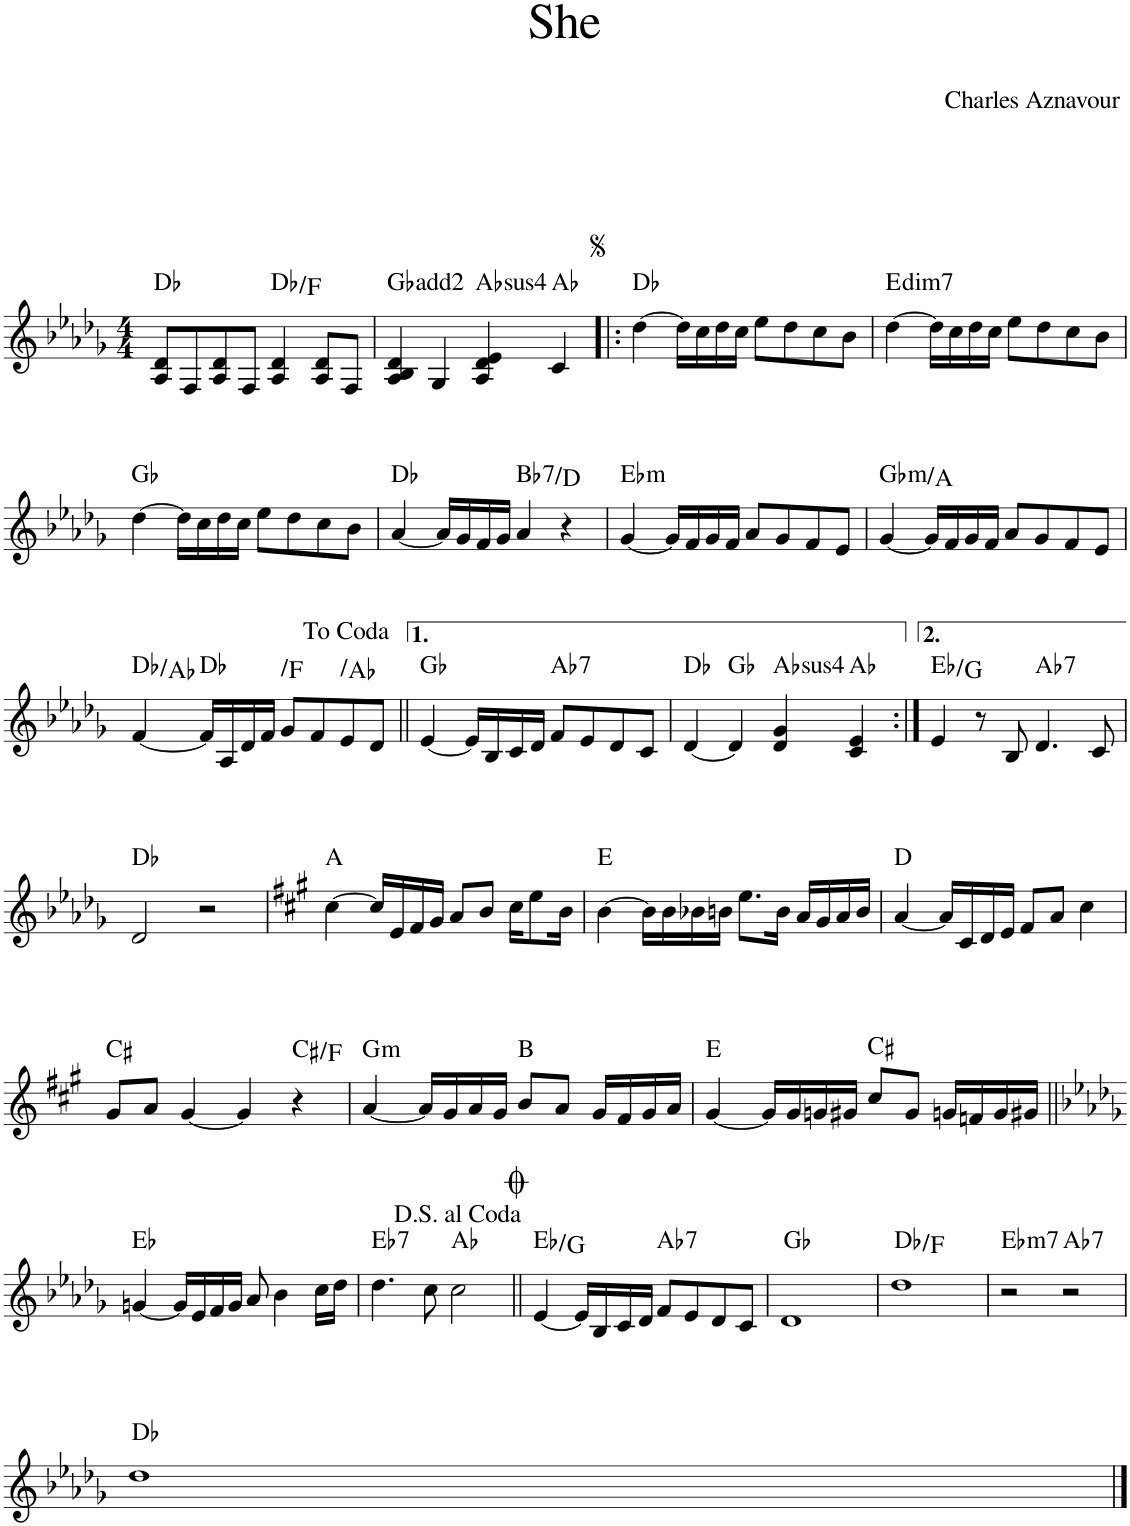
**kern	**harte
*part1	*part1
*staff1	*
*I"Piano	*
*I'Pno.	*
*clefG2	*
*k[b-e-a-d-g-]	*
*M4/4	*
=1	=1
8A-/ 8d-/L	Db:maj
8F/	.
8A-/ 8d-/	.
8F/J	.
4A-/ 4d-/	Db:maj/3
8A-/ 8d-/L	.
8F/J	.
=2	=2
4A-/ 4B-/ 4d-/	Gb:maj(2)
4G-/	.
!	!LO:H:kt=4
4A-/ 4d-/ 4e-/	Ab:sus4
4c/	Ab:maj
=3!|:	=3!|:
[4dd-\	Db:maj
16dd-\LL]	.
16cc\	.
16dd-\	.
16cc\JJ	.
8ee-\L	.
8dd-\	.
8cc\	.
8b-\J	.
=4	=4
!	!LO:H:kt=dim7
[4dd-\	E:dim7
16dd-\LL]	.
16cc\	.
16dd-\	.
16cc\JJ	.
8ee-\L	.
8dd-\	.
8cc\	.
8b-\J	.
!!LO:LB:g=z
=5	=5
[4dd-\	Gb:maj
16dd-\LL]	.
16cc\	.
16dd-\	.
16cc\JJ	.
8ee-\L	.
8dd-\	.
8cc\	.
8b-\J	.
=6	=6
[4a-/	Db:maj
16a-/LL]	.
16g-/	.
16f/	.
16g-/JJ	.
!	!LO:H:kt=7
4a-/	Bb:7/3
4r	.
=7	=7
!	!LO:H:kt=m
[4g-/	Eb:min
16g-/LL]	.
16f/	.
16g-/	.
16f/JJ	.
8a-/L	.
8g-/	.
8f/	.
8e-/J	.
=8	=8
!	!LO:H:kt=m
[4g-/	Gb:min/#2
16g-/LL]	.
16f/	.
16g-/	.
16f/JJ	.
8a-/L	.
8g-/	.
8f/	.
8e-/J	.
!!LO:LB:g=z
=9	=9
[4f/	Db:maj/5
16f/LL]	Db:maj
16A-/	.
16d-/	.
16f/JJ	.
!	!LO:H:kt=N.C.
8g-/L	N
8f/	.
!	!LO:H:kt=N.C.
8e-/	N
8d-/J	.
=10||	=10||
[4e-/	Gb:maj
16e-/LL]	.
16B-/	.
16c/	.
16d-/JJ	.
!	!LO:H:kt=7
8f/L	Ab:7
8e-/	.
8d-/	.
8c/J	.
=11	=11
[4d-/	Db:maj
4d-/]	Gb:maj
!	!LO:H:kt=4
4d-/ 4g-/	Ab:sus4
4c/ 4e-/	Ab:maj
=12:|!	=12:|!
4e-/	Eb:maj/3
8r	.
8B-/	.
!	!LO:H:kt=7
4.d-/	Ab:7
8c/	.
!!LO:LB:g=z
=13	=13
2d-/	Db:maj
2r	.
=14	=14
*k[f#c#g#]	*
[4cc#\	A:maj
16cc#/LL]	.
16e/	.
16f#/	.
16g#/JJ	.
8a/L	.
8b/J	.
16cc#\KL	.
8ee\	.
16b\Jk	.
=15	=15
[4b\	E:maj
16b\LL]	.
16b\	.
16b-X\	.
16bn\JJ	.
8.ee\L	.
16b\Jk	.
16a/LL	.
16g#/	.
16a/	.
16b/JJ	.
=16	=16
[4a/	D:maj
16a/LL]	.
16c#/	.
16d/	.
16e/JJ	.
8f#/L	.
8a/J	.
4cc#\	.
!!LO:LB:g=z
=17	=17
8g#/L	C#:maj
8a/J	.
[4g#/	.
4g#/]	.
4r	C#:maj/b4
=18	=18
!	!LO:H:kt=m
[4a/	G:min
16a/LL]	.
16g#/	.
16a/	.
16g#/JJ	.
8b/L	B:maj
8a/J	.
16g#/LL	.
16f#/	.
16g#/	.
16a/JJ	.
=19	=19
[4g#/	E:maj
16g#/LL]	.
16g#/	.
16gn/	.
16g#X/JJ	.
8cc#/L	C#:maj
8g#/J	.
16gn/LL	.
16fn/	.
16g/	.
16g#X/JJ	.
!!LO:LB:g=z
=20||	=20||
*k[b-e-a-d-g-]	*
[4gn/	Eb:maj
16g/LL]	.
16e-/	.
16f/	.
16g/JJ	.
8a-/	.
4b-\	.
16cc\LL	.
16dd-\JJ	.
=21	=21
!	!LO:H:kt=7
4.dd-\	Eb:7
8cc\	.
2cc\	Ab:maj
=22||	=22||
[4e-/	Eb:maj/3
16e-/LL]	.
16B-/	.
16c/	.
16d-/JJ	.
!	!LO:H:kt=7
8f/L	Ab:7
8e-/	.
8d-/	.
8c/J	.
=23	=23
1d-	Gb:maj
=24	=24
1dd-	Db:maj/3
=25	=25
!	!LO:H:kt=m7
2r	Eb:min7
!	!LO:H:kt=7
2r	Ab:7
!!LO:LB:g=z
=26	=26
1dd-	Db:maj
==	==
*-	*-
